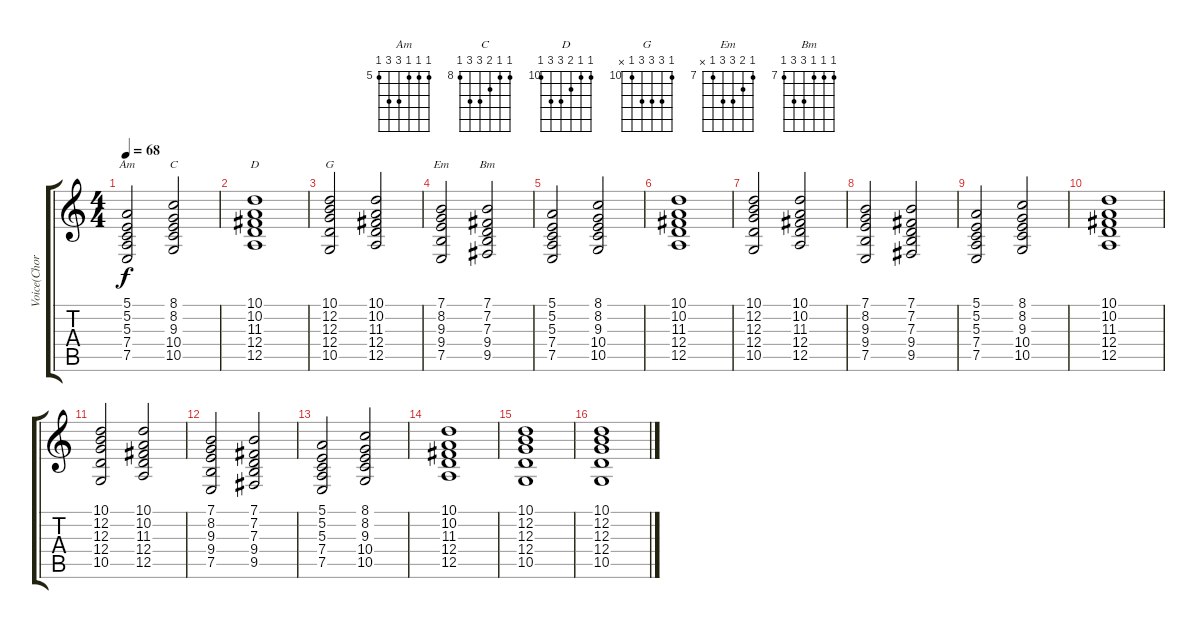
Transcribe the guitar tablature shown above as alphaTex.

\track ("Voice(Chord)" "Voice(Chor") {instrument voiceoohs}
\staff {score tabs}
\tuning (E4 B3 G3 D3 A2 E2) {hide}
\chord ("Am" 5 5 5 7 7 5) {firstfret 5}
\chord ("C" 8 8 9 10 10 8) {firstfret 8}
\chord ("D" 10 10 11 12 12 10) {firstfret 10}
\chord ("G" 10 12 12 12 10 x) {firstfret 10}
\chord ("Em" 7 8 9 9 7 x) {firstfret 7}
\chord ("Bm" 7 7 7 9 9 7) {firstfret 7}
\ts (4 4)
\tempo 68
\clef g2
\ks c
(5.1 5.2 5.3 7.4 7.5).2{ch "Am" dy f} (8.1 8.2 9.3 10.4 10.5).2{ch "C"} |
(10.1 10.2 11.3 12.4 12.5).1{ch "D"} |
(10.1 12.2 12.3 12.4 10.5).2{ch "G"} (10.1 10.2 11.3 12.4 12.5).2 |
(7.1 8.2 9.3 9.4 7.5).2{ch "Em"} (7.1 7.2 7.3 9.4 9.5).2{ch "Bm"} |
(5.1 5.2 5.3 7.4 7.5).2 (8.1 8.2 9.3 10.4 10.5).2 |
(10.1 10.2 11.3 12.4 12.5).1 |
(10.1 12.2 12.3 12.4 10.5).2 (10.1 10.2 11.3 12.4 12.5).2 |
(7.1 8.2 9.3 9.4 7.5).2 (7.1 7.2 7.3 9.4 9.5).2 |
(5.1 5.2 5.3 7.4 7.5).2 (8.1 8.2 9.3 10.4 10.5).2 |
(10.1 10.2 11.3 12.4 12.5).1 |
(10.1 12.2 12.3 12.4 10.5).2 (10.1 10.2 11.3 12.4 12.5).2 |
(7.1 8.2 9.3 9.4 7.5).2 (7.1 7.2 7.3 9.4 9.5).2 |
(5.1 5.2 5.3 7.4 7.5).2 (8.1 8.2 9.3 10.4 10.5).2 |
(10.1 10.2 11.3 12.4 12.5).1 |
(10.1 12.2 12.3 12.4 10.5).1 |
(10.1 12.2 12.3 12.4 10.5).1
